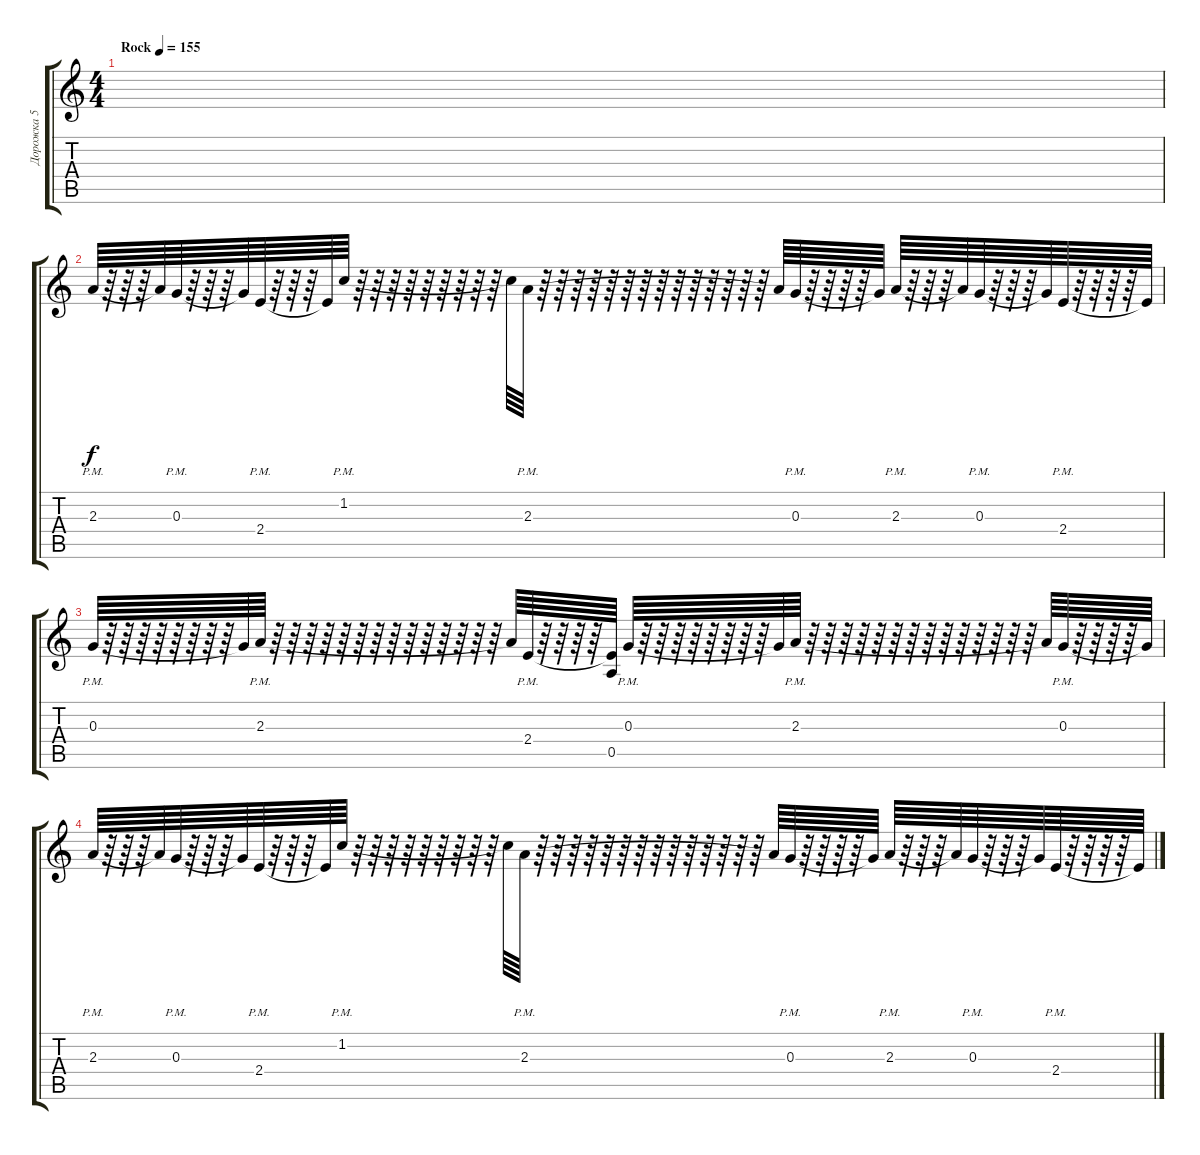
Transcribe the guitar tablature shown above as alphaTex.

\track ("Дорожка 5" "Дорожка 5") {instrument overdrivenguitar}
\staff {score tabs}
\tuning (E4 B3 G3 D3 A2 E2) {hide}
\ts (4 4)
\tempo (155 "Rock")
\clef g2
\ks c
|
2.3{pm}.64 r.64 r.64 r.64 2.3{t}.64 0.3{pm}.64 r.64 r.64 r.64 0.3{t}.64 2.4{pm}.64 r.64 r.64 r.64 2.4{t}.64 1.2{pm}.64 r.64 r.64 r.64 r.64 r.64 r.64 r.64 r.64 r.64 1.2{t}.64 2.3{pm}.64 r.64 r.64 r.64 r.64 r.64 r.64 r.64 r.64 r.64 r.64 r.64 r.64 r.64 r.64 2.3{t}.64 0.3{pm}.64 r.64 r.64 r.64 r.64 0.3{t}.64 2.3{pm}.64 r.64 r.64 r.64 2.3{t}.64 0.3{pm}.64 r.64 r.64 r.64 0.3{t}.64 2.4{pm}.64 r.64 r.64 r.64 r.64 2.4{t}.64 |
0.3{pm}.64 r.64 r.64 r.64 r.64 r.64 r.64 r.64 r.64 0.3{t}.64 2.3{pm}.64 r.64 r.64 r.64 r.64 r.64 r.64 r.64 r.64 r.64 r.64 r.64 r.64 r.64 r.64 2.3{t}.64 2.4{pm}.64 r.64 r.64 r.64 r.64 (2.4{t} 0.5).64 0.3{pm}.64 r.64 r.64 r.64 r.64 r.64 r.64 r.64 r.64 0.3{t}.64 2.3{pm}.64 r.64 r.64 r.64 r.64 r.64 r.64 r.64 r.64 r.64 r.64 r.64 r.64 r.64 r.64 2.3{t}.64 0.3{pm}.64 r.64 r.64 r.64 r.64 0.3{t}.64 |
2.3{pm}.64 r.64 r.64 r.64 2.3{t}.64 0.3{pm}.64 r.64 r.64 r.64 0.3{t}.64 2.4{pm}.64 r.64 r.64 r.64 2.4{t}.64 1.2{pm}.64 r.64 r.64 r.64 r.64 r.64 r.64 r.64 r.64 r.64 1.2{t}.64 2.3{pm}.64 r.64 r.64 r.64 r.64 r.64 r.64 r.64 r.64 r.64 r.64 r.64 r.64 r.64 r.64 2.3{t}.64 0.3{pm}.64 r.64 r.64 r.64 r.64 0.3{t}.64 2.3{pm}.64 r.64 r.64 r.64 2.3{t}.64 0.3{pm}.64 r.64 r.64 r.64 0.3{t}.64 2.4{pm}.64 r.64 r.64 r.64 r.64 2.4{t}.64
